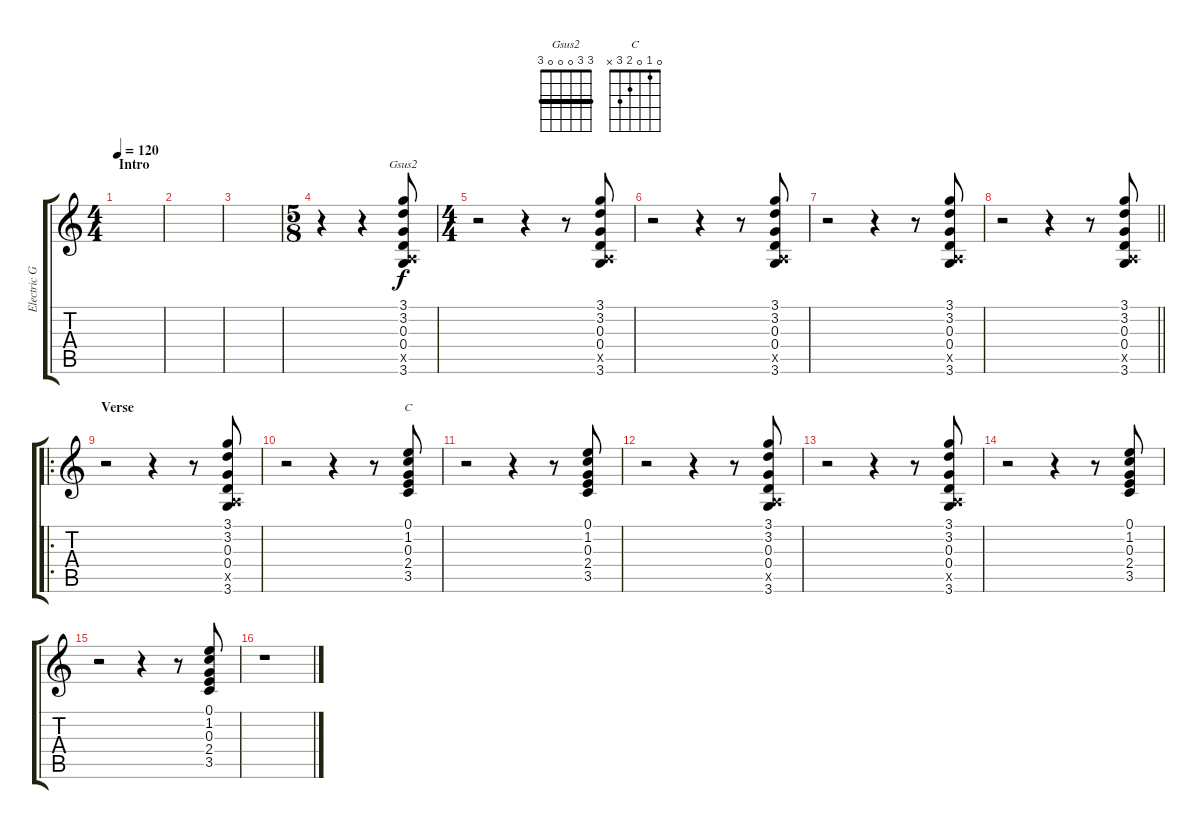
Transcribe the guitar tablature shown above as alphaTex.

\track ("Electric Guitar Clean 2" "Electric G") {instrument electricguitarclean}
\staff {score tabs}
\tuning (E4 B3 G3 D3 A2 E2) {hide}
\chord ("Gsus2" 3 3 0 0 0 3) {barre 3}
\chord ("C" 0 1 0 2 3 x)
\ts (4 4)
\section ("" "Intro")
\tempo 120
\clef g2
\ks c
|
|
|
\ts (5 8)
r.4 r.4 (3.1 3.2 0.3 0.4 0.5{x} 3.6).8{ch "Gsus2"} |
\ts (4 4)
r.2 r.4 r.8 (3.1 3.2 0.3 0.4 0.5{x} 3.6).8 |
r.2 r.4 r.8 (3.1 3.2 0.3 0.4 0.5{x} 3.6).8 |
r.2 r.4 r.8 (3.1 3.2 0.3 0.4 0.5{x} 3.6).8 |
\barLineRight lightlight
r.2 r.4 r.8 (3.1 3.2 0.3 0.4 0.5{x} 3.6).8 |
\ro
\section ("" "Verse")
r.2 r.4 r.8 (3.1 3.2 0.3 0.4 0.5{x} 3.6).8 |
r.2 r.4 r.8 (0.1 1.2 0.3 2.4 3.5).8{ch "C"} |
r.2 r.4 r.8 (0.1 1.2 0.3 2.4 3.5).8 |
r.2 r.4 r.8 (3.1 3.2 0.3 0.4 0.5{x} 3.6).8 |
r.2 r.4 r.8 (3.1 3.2 0.3 0.4 0.5{x} 3.6).8 |
r.2 r.4 r.8 (0.1 1.2 0.3 2.4 3.5).8 |
r.2 r.4 r.8 (0.1 1.2 0.3 2.4 3.5).8 |
r.1
